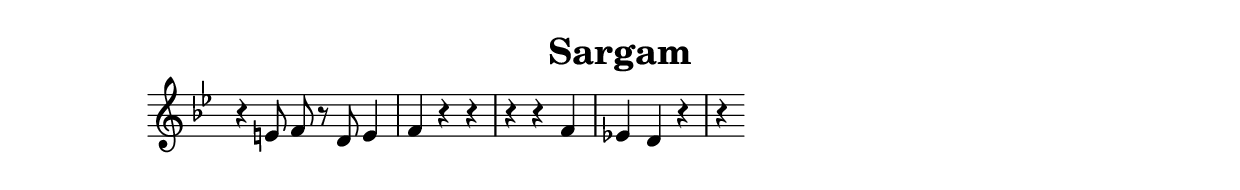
#(ly:set-option 'midi-extension "mid")
\version "2.12.3"
\include "english.ly"
\header{
title = "Sargam"
composer = ""
}
%{
Rag:Bhairavi
Tal:Dadra
Title:Sargam
Author:Traditional
Source:AAK
Mode: phrygian
Filename: bhairavi sargam 
TimeSignature: 3/4
Key: D

   0             +       0    RmgRg    g+
|: -- Rg -S R- | g - - | - - g       |  r S - | - :|

%}
melody = {
\once \override Staff.TimeSignature #'stencil = ##f
\clef treble
\key c \phrygian
\autoBeamOn
\cadenzaOn


 \bar "|:"  r4   d'8 ef'8  r8 c'8  d'4 \bar "|"   ef'4 r4 r4 \bar "|"  r4 r4  ef'4 \bar "|"   df'4  c'4 r4 \bar "|"  r4 \bar ":|" 

}


text = \lyricmode {

}

\score{
\transpose c' d'
<<
\new Voice = "one" {
\melody
}
\new Lyrics \lyricsto "one" \text
>>
\layout {
\context {
\Score
\remove "Bar_number_engraver"
}
}
\midi {
\context {
\Score
tempoWholesPerMinute = #(ly:make-moment 200 4)
}
}
}